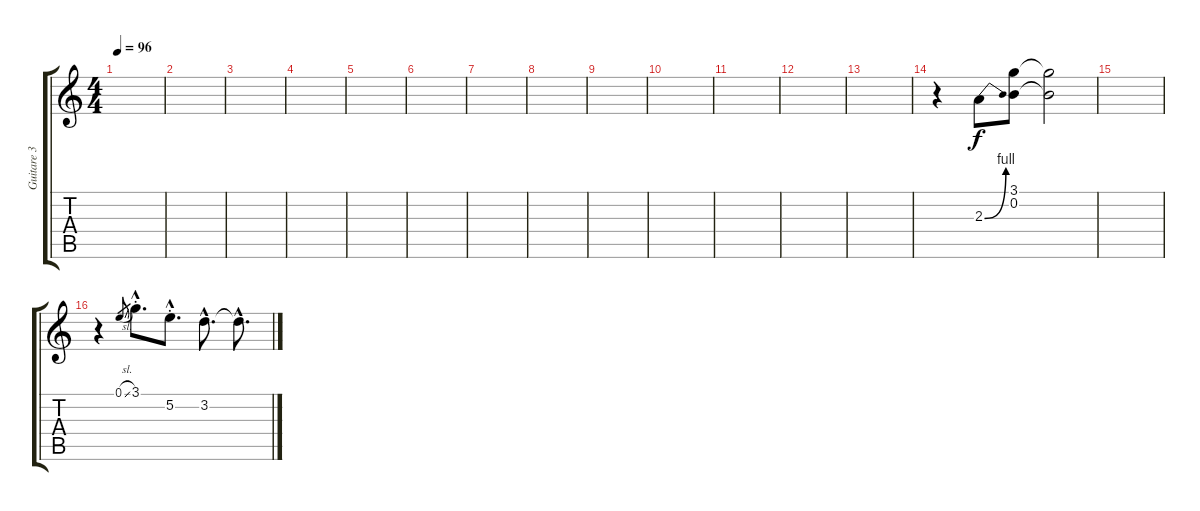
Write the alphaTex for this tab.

\track ("Guitare 3" "Guitare 3") {instrument electricguitarclean}
\staff {score tabs}
\tuning (E4 B3 G3 D3 A2 E2) {hide}
\ts (4 4)
\tempo 96
\clef g2
\ks c
|
|
|
|
|
|
|
|
|
|
|
|
|
r.4 2.3{be (bend 0 0 60 4)}.8 (3.1 0.2).8 (3.1{t} 0.2{t}).2 |
|
r.4 0.1{sl}.8{gr} 3.1{hac st}.8{d} 5.2{hac st}.8{d} 3.2{hac}.8{d} 3.2{hac t}.8{d}
